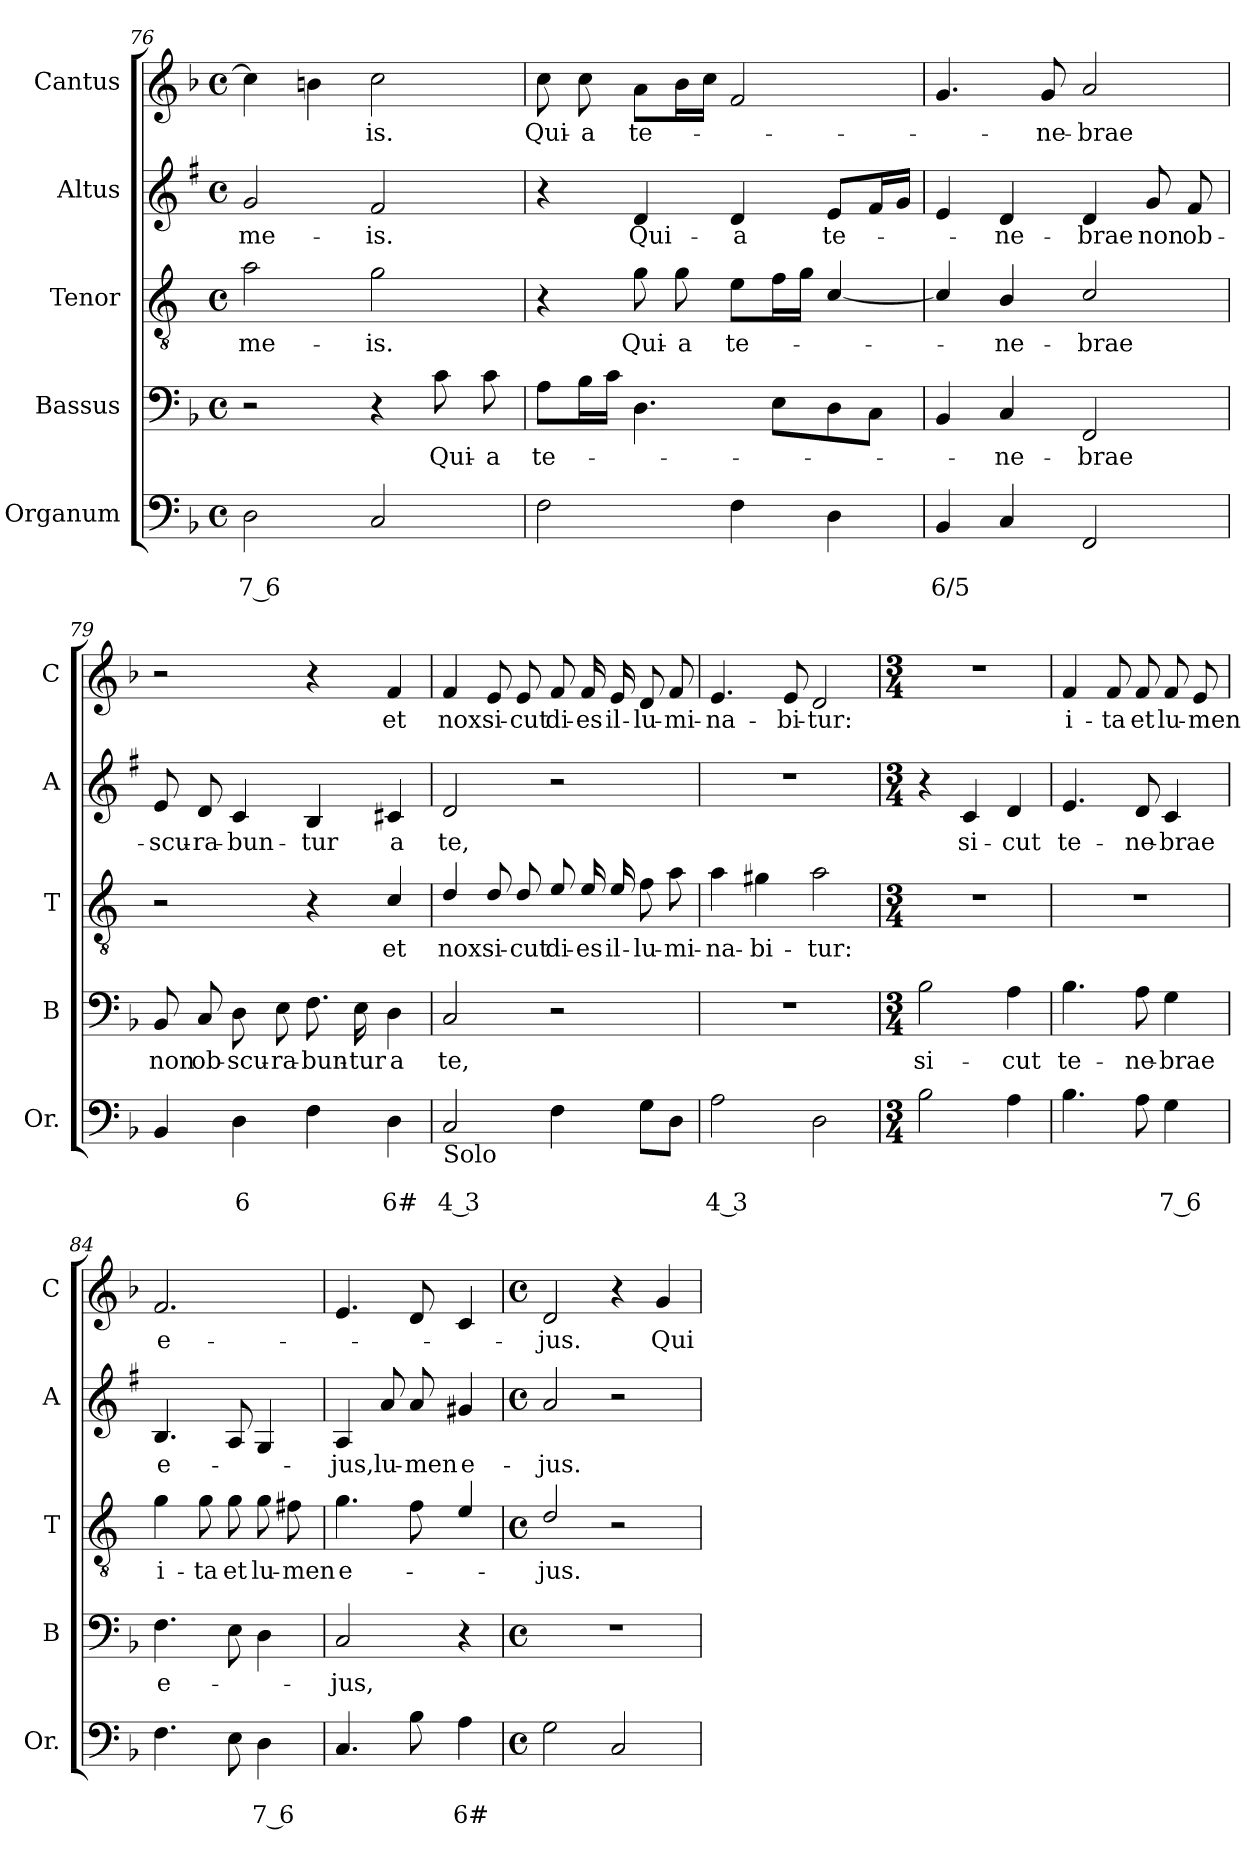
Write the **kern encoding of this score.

**kern	**text	**text	**kern	**text	**kern	**text	**kern	**text	**kern	**text
*part5	*part5	*part5	*part4	*part4	*part3	*part3	*part2	*part2	*part1	*part1
*staff5	*staff5	*staff5	*staff4	*staff4	*staff3	*staff3	*staff2	*staff2	*staff1	*staff1
*I"Organum	*	*	*I"Bassus	*	*I"Tenor	*	*I"Altus	*	*I"Cantus	*
*I'Or.	*	*	*I'B	*	*I'T	*	*I'A	*	*I'C	*
*clefF4	*	*	*clefF4	*	*clefGv2	*	*clefG2	*	*clefG2	*
*	*	*	*	*	*ITrd4c7	*	*ITrd1c2	*	*	*
*k[b-]	*	*	*k[b-]	*	*k[b-]	*	*k[b-]	*	*k[b-]	*
*F:	*	*	*F:	*	*F:	*	*F:	*	*F:	*
*M4/4	*	*	*M4/4	*	*M4/4	*	*M4/4	*	*M4/4	*
*met(c)	*	*	*met(c)	*	*met(c)	*	*met(c)	*	*met(c)	*
=76	=76	=76	=76	=76	=76	=76	=76	=76	=76	=76
!	!	!LO:LY:b	!	!	!	!LO:LY:b	!	!LO:LY:b	!	!
2D\	.	7 6	2r	.	2d\	me-	2f/	me-	4cc\]	.
.	.	.	.	.	.	.	.	.	4bn\	.
!	!	!	!	!	!	!LO:LY:b	!	!LO:LY:b	!	!LO:LY:b
2C/	.	.	4r	.	2c\	-is.	2e/	-is.	2cc\	-is.
!	!	!	!	!LO:LY:b	!	!	!	!	!	!
.	.	.	8c\	Qui-	.	.	.	.	.	.
!	!	!	!	!LO:LY:b	!	!	!	!	!	!
.	.	.	8c\	-a	.	.	.	.	.	.
=77	=77	=77	=77	=77	=77	=77	=77	=77	=77	=77
!	!	!	!	!LO:LY:b	!	!	!	!	!	!LO:LY:b
2F\	.	.	8A\L	te-	4r	.	4r	.	8cc\	Qui-
!	!	!	!	!	!	!	!	!	!	!LO:LY:b
.	.	.	16B-\L	.	.	.	.	.	8cc\	-a
.	.	.	16c\JJ	.	.	.	.	.	.	.
!	!	!	!	!	!	!LO:LY:b	!	!LO:LY:b	!	!LO:LY:b
.	.	.	4.D\	.	8c\	Qui-	4c/	Qui-	8a\L	te-
!	!	!	!	!	!	!LO:LY:b	!	!	!	!
.	.	.	.	.	8c\	-a	.	.	16b-\L	.
.	.	.	.	.	.	.	.	.	16cc\JJ	.
!	!	!	!	!	!	!LO:LY:b	!	!LO:LY:b	!	!
4F\	.	.	.	.	8A\L	te-	4c/	-a	2f/	.
.	.	.	8E\L	.	16B-\L	.	.	.	.	.
.	.	.	.	.	16c\JJ	.	.	.	.	.
!	!	!	!	!	!	!	!	!LO:LY:b	!	!
4D\	.	.	8D\	.	[4F/	.	8d/L	te-	.	.
.	.	.	8C\J	.	.	.	16e/L	.	.	.
.	.	.	.	.	.	.	16f/JJ	.	.	.
=78	=78	=78	=78	=78	=78	=78	=78	=78	=78	=78
!	!	!LO:LY:b	!	!	!	!	!	!	!	!
4BB-/	.	6/5	4BB-/	.	4F/]	.	4d/	.	4.g/	.
!	!	!	!	!LO:LY:b	!	!LO:LY:b	!	!LO:LY:b	!	!
4C/	.	.	4C/	-ne-	4E/	-ne-	4c/	-ne-	.	.
!	!	!	!	!	!	!	!	!	!	!LO:LY:b
.	.	.	.	.	.	.	.	.	8g/	-ne-
!	!	!	!	!LO:LY:b	!	!LO:LY:b	!	!LO:LY:b	!	!LO:LY:b
2FF/	.	.	2FF/	-brae	2F/	-brae	4c/	-brae	2a/	-brae
!	!	!	!	!	!	!	!	!LO:LY:b	!	!
.	.	.	.	.	.	.	8f/	non	.	.
!	!	!	!	!	!	!	!	!LO:LY:b	!	!
.	.	.	.	.	.	.	8e/	ob-	.	.
!!LO:PB:g=z
=79	=79	=79	=79	=79	=79	=79	=79	=79	=79	=79
!	!	!	!	!LO:LY:b	!	!	!	!LO:LY:b	!	!
4BB-/	.	.	8BB-/	non	2r	.	8d/	-scu-	2r	.
!	!	!	!	!LO:LY:b	!	!	!	!LO:LY:b	!	!
.	.	.	8C/	ob-	.	.	8c/	-ra-	.	.
!	!	!LO:LY:b	!	!LO:LY:b	!	!	!	!LO:LY:b	!	!
4D\	.	6	8D\	-scu-	.	.	4B-/	-bun-	.	.
!	!	!	!	!LO:LY:b	!	!	!	!	!	!
.	.	.	8E\	-ra-	.	.	.	.	.	.
!	!	!	!	!LO:LY:b	!	!	!	!LO:LY:b	!	!
4F\	.	.	8.F\	-bun-	4r	.	4A/	-tur	4r	.
!	!	!	!	!LO:LY:b	!	!	!	!	!	!
.	.	.	16E\	-tur	.	.	.	.	.	.
!	!	!LO:LY:b	!	!LO:LY:b	!	!LO:LY:b	!	!LO:LY:b	!	!LO:LY:b
4D\	.	6#	4D\	a	4F/	et	4Bn/	a	4f/	et
=80	=80	=80	=80	=80	=80	=80	=80	=80	=80	=80
!LO:TX:b:t=Solo	!	!	!	!	!	!	!	!	!	!
!	!	!LO:LY:b	!	!LO:LY:b	!	!LO:LY:b	!	!LO:LY:b	!	!LO:LY:b
2C/	.	4 3	2C/	te,	4G/	nox	2c/	te,	4f/	nox
!	!	!	!	!	!	!LO:LY:b	!	!	!	!LO:LY:b
.	.	.	.	.	8G/	si-	.	.	8e/	si-
!	!	!	!	!	!	!LO:LY:b	!	!	!	!LO:LY:b
.	.	.	.	.	8G/	-cut	.	.	8e/	-cut
!	!	!	!	!	!	!LO:LY:b	!	!	!	!LO:LY:b
4F\	.	.	2r	.	8A/	di-	2r	.	8f/	di-
!	!	!	!	!	!	!LO:LY:b	!	!	!	!LO:LY:b
.	.	.	.	.	16A/	-es	.	.	16f/	-es
!	!	!	!	!	!	!LO:LY:b	!	!	!	!LO:LY:b
.	.	.	.	.	16A/	il-	.	.	16e/	il-
!	!	!	!	!	!	!LO:LY:b	!	!	!	!LO:LY:b
8G\L	.	.	.	.	8B-\	-lu-	.	.	8d/	-lu-
!	!	!	!	!	!	!LO:LY:b	!	!	!	!LO:LY:b
8D\J	.	.	.	.	8d\	-mi-	.	.	8f/	-mi-
=81	=81	=81	=81	=81	=81	=81	=81	=81	=81	=81
!	!	!LO:LY:b	!	!	!	!LO:LY:b	!	!	!	!LO:LY:b
2A\	.	4 3	1r	.	4d\	-na-	1r	.	4.e/	-na-
!	!	!	!	!	!	!LO:LY:b	!	!	!	!
.	.	.	.	.	4c#X\	-bi-	.	.	.	.
!	!	!	!	!	!	!	!	!	!	!LO:LY:b
.	.	.	.	.	.	.	.	.	8e/	-bi-
!	!	!	!	!	!	!LO:LY:b	!	!	!	!LO:LY:b
2D\	.	.	.	.	2d\	-tur:	.	.	2d/	-tur:
=82	=82	=82	=82	=82	=82	=82	=82	=82	=82	=82
*M3/4	*	*	*M3/4	*	*M3/4	*	*M3/4	*	*M3/4	*
!	!	!	!	!LO:LY:b	!	!	!	!	!	!
2B-\	.	.	2B-\	si-	2.r	.	4r	.	2.r	.
!	!	!	!	!	!	!	!	!LO:LY:b	!	!
.	.	.	.	.	.	.	4B-/	si-	.	.
!	!	!	!	!LO:LY:b	!	!	!	!LO:LY:b	!	!
4A\	.	.	4A\	-cut	.	.	4c/	-cut	.	.
=83	=83	=83	=83	=83	=83	=83	=83	=83	=83	=83
!	!	!	!	!LO:LY:b	!	!	!	!LO:LY:b	!	!LO:LY:b
4.B-\	.	.	4.B-\	te-	2.r	.	4.d/	te-	4f/	i-
!	!	!	!	!	!	!	!	!	!	!LO:LY:b
.	.	.	.	.	.	.	.	.	8f/	-ta
!	!	!	!	!LO:LY:b	!	!	!	!LO:LY:b	!	!LO:LY:b
8A\	.	.	8A\	-ne-	.	.	8c/	-ne-	8f/	et
!	!	!LO:LY:b	!	!LO:LY:b	!	!	!	!LO:LY:b	!	!LO:LY:b
4G\	.	7 6	4G\	-brae	.	.	4B-/	-brae	8f/	lu-
!	!	!	!	!	!	!	!	!	!	!LO:LY:b
.	.	.	.	.	.	.	.	.	8e/	-men
=84	=84	=84	=84	=84	=84	=84	=84	=84	=84	=84
!	!	!	!	!LO:LY:b	!	!LO:LY:b	!	!LO:LY:b	!	!LO:LY:b
4.F\	.	.	4.F\	e-	4c\	i-	4.A/	e-	2.f/	e-
!	!	!	!	!	!	!LO:LY:b	!	!	!	!
.	.	.	.	.	8c\	-ta	.	.	.	.
!	!	!	!	!	!	!LO:LY:b	!	!	!	!
8E\	.	.	8E\	.	8c\	et	8G/	.	.	.
!	!	!LO:LY:b	!	!	!	!LO:LY:b	!	!	!	!
4D\	.	7 6	4D\	.	8c\	lu-	4F/	.	.	.
!	!	!	!	!	!	!LO:LY:b	!	!	!	!
.	.	.	.	.	8Bn\	-men	.	.	.	.
!!LO:LB:g=z
=85	=85	=85	=85	=85	=85	=85	=85	=85	=85	=85
!	!	!	!	!LO:LY:b	!	!LO:LY:b	!	!LO:LY:b	!	!
4.C/	.	.	2C/	-jus,	4.c\	e-	4G/	-jus,	4.e/	.
!	!	!	!	!	!	!	!	!LO:LY:b	!	!
.	.	.	.	.	.	.	8g/	lu-	.	.
!	!	!	!	!	!	!	!	!LO:LY:b	!	!
8B-\	.	.	.	.	8B-\	.	8g/	-men	8d/	.
!	!	!LO:LY:b	!	!	!	!	!	!LO:LY:b	!	!
4A\	.	6#	4r	.	4A/	.	4f#X/	e-	4c/	.
=86	=86	=86	=86	=86	=86	=86	=86	=86	=86	=86
*M4/4	*	*	*M4/4	*	*M4/4	*	*M4/4	*	*M4/4	*
*met(c)	*	*	*met(c)	*	*met(c)	*	*met(c)	*	*met(c)	*
!	!	!	!	!	!	!LO:LY:b	!	!LO:LY:b	!	!LO:LY:b
2G\	.	.	1r	.	2G/	-jus.	2g/	-jus.	2d/	-jus.
2C/	.	.	.	.	2r	.	2r	.	4r	.
!	!	!	!	!	!	!	!	!	!	!LO:LY:b
.	.	.	.	.	.	.	.	.	4g/	Qui-
=	=	=	=	=	=	=	=	=	=	=
*-	*-	*-	*-	*-	*-	*-	*-	*-	*-	*-
